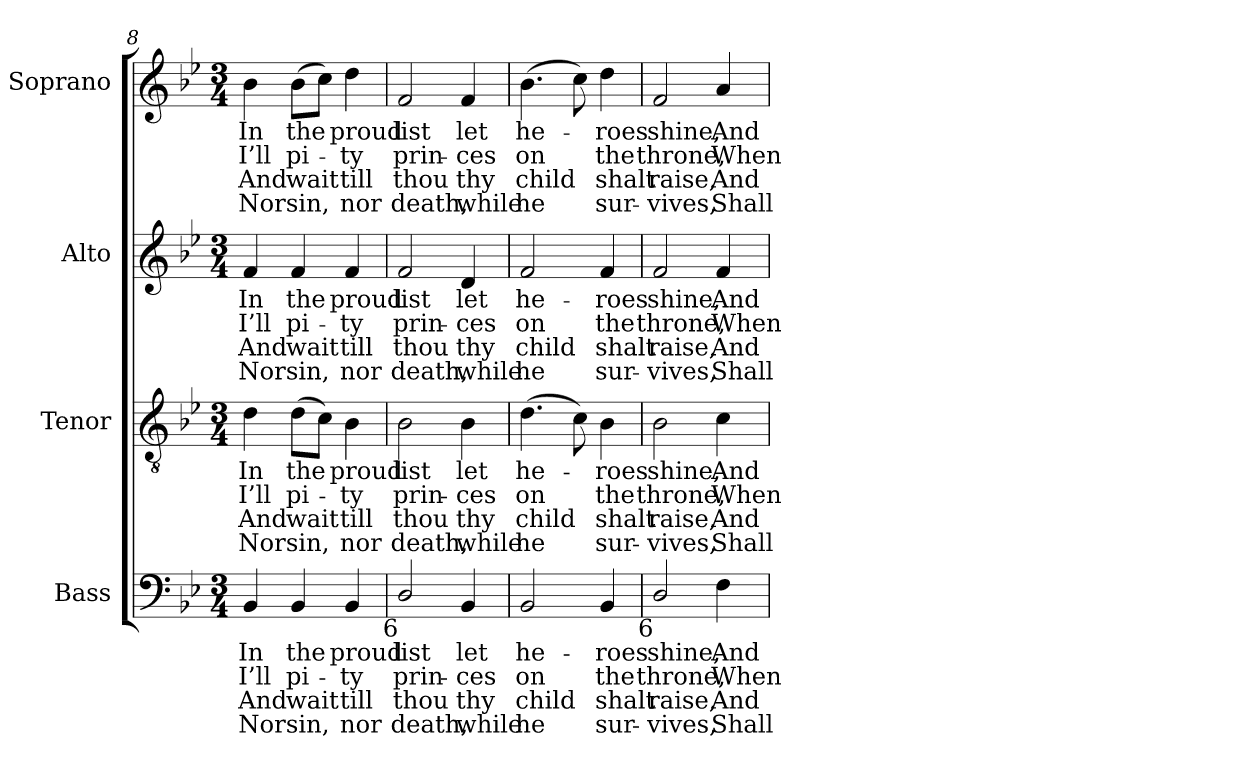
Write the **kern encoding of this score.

**kern	**text	**text	**text	**text	**kern	**text	**text	**text	**text	**kern	**text	**text	**text	**text	**kern	**text	**text	**text	**text
*part4	*part4	*part4	*part4	*part4	*part3	*part3	*part3	*part3	*part3	*part2	*part2	*part2	*part2	*part2	*part1	*part1	*part1	*part1	*part1
*staff4	*staff4	*staff4	*staff4	*staff4	*staff3	*staff3	*staff3	*staff3	*staff3	*staff2	*staff2	*staff2	*staff2	*staff2	*staff1	*staff1	*staff1	*staff1	*staff1
*I"Bass	*	*	*	*	*I"Tenor	*	*	*	*	*I"Alto	*	*	*	*	*I"Soprano	*	*	*	*
*I'B.	*	*	*	*	*I'T.	*	*	*	*	*I'A.	*	*	*	*	*I'S.	*	*	*	*
*clefF4	*	*	*	*	*clefGv2	*	*	*	*	*clefG2	*	*	*	*	*clefG2	*	*	*	*
*	*	*	*	*	*ITrd7c12	*	*	*	*	*	*	*	*	*	*	*	*	*	*
*k[b-e-]	*	*	*	*	*k[b-e-]	*	*	*	*	*k[b-e-]	*	*	*	*	*k[b-e-]	*	*	*	*
*B-:	*	*	*	*	*B-:	*	*	*	*	*B-:	*	*	*	*	*B-:	*	*	*	*
*M3/4	*	*	*	*	*M3/4	*	*	*	*	*M3/4	*	*	*	*	*M3/4	*	*	*	*
=8	=8	=8	=8	=8	=8	=8	=8	=8	=8	=8	=8	=8	=8	=8	=8	=8	=8	=8	=8
!	!LO:LY:b:color=#000000	!LO:LY:b:color=#000000	!LO:LY:b:color=#000000	!LO:LY:b:color=#000000	!	!	!	!	!	!	!	!	!	!	!	!	!	!	!
!	!	!	!	!	!	!LO:LY:b:color=#000000	!LO:LY:b:color=#000000	!LO:LY:b:color=#000000	!LO:LY:b:color=#000000	!	!	!	!	!	!	!	!	!	!
!	!	!	!	!	!	!	!	!	!	!	!LO:LY:b:color=#000000	!LO:LY:b:color=#000000	!LO:LY:b:color=#000000	!LO:LY:b:color=#000000	!	!	!	!	!
!	!	!	!	!	!	!	!	!	!	!	!	!	!	!	!	!LO:LY:b:color=#000000	!LO:LY:b:color=#000000	!LO:LY:b:color=#000000	!LO:LY:b:color=#000000
4BB-i/	In	I’ll	And	Nor	4Di\	In	I’ll	And	Nor	4fi/	In	I’ll	And	Nor	4b-i\	In	I’ll	And	Nor
!	!LO:LY:b:color=#000000	!LO:LY:b:color=#000000	!LO:LY:b:color=#000000	!LO:LY:b:color=#000000	!	!	!	!	!	!	!	!	!	!	!	!	!	!	!
!	!	!	!	!	!	!LO:LY:b:color=#000000	!LO:LY:b:color=#000000	!LO:LY:b:color=#000000	!LO:LY:b:color=#000000	!	!	!	!	!	!	!	!	!	!
!	!	!	!	!	!	!	!	!	!	!	!LO:LY:b:color=#000000	!LO:LY:b:color=#000000	!LO:LY:b:color=#000000	!LO:LY:b:color=#000000	!	!	!	!	!
!	!	!	!	!	!	!	!	!	!	!	!	!	!	!	!	!LO:LY:b:color=#000000	!LO:LY:b:color=#000000	!LO:LY:b:color=#000000	!LO:LY:b:color=#000000
4BB-i/	the	pi-	wait	sin,	(8Di\L	the	pi-	wait	sin,	4fi/	the	pi-	wait	sin,	(8b-i\L	the	pi-	wait	sin,
.	.	.	.	.	8Ci\J)	.	.	.	.	.	.	.	.	.	8cci\J)	.	.	.	.
!	!LO:LY:b:color=#000000	!LO:LY:b:color=#000000	!LO:LY:b:color=#000000	!LO:LY:b:color=#000000	!	!	!	!	!	!	!	!	!	!	!	!	!	!	!
!	!	!	!	!	!	!LO:LY:b:color=#000000	!LO:LY:b:color=#000000	!LO:LY:b:color=#000000	!LO:LY:b:color=#000000	!	!	!	!	!	!	!	!	!	!
!	!	!	!	!	!	!	!	!	!	!	!LO:LY:b:color=#000000	!LO:LY:b:color=#000000	!LO:LY:b:color=#000000	!LO:LY:b:color=#000000	!	!	!	!	!
!	!	!	!	!	!	!	!	!	!	!	!	!	!	!	!	!LO:LY:b:color=#000000	!LO:LY:b:color=#000000	!LO:LY:b:color=#000000	!LO:LY:b:color=#000000
4BB-i/	proud	-ty	till	nor	4BB-i\	proud	-ty	till	nor	4fi/	proud	-ty	till	nor	4ddi\	proud	-ty	till	nor
!!LO:LB:g=z
=9	=9	=9	=9	=9	=9	=9	=9	=9	=9	=9	=9	=9	=9	=9	=9	=9	=9	=9	=9
!	!LO:LY:b:color=#000000	!LO:LY:b:color=#000000	!LO:LY:b:color=#000000	!LO:LY:b:color=#000000	!	!	!	!	!	!	!	!	!	!	!	!	!	!	!
!	!	!	!	!	!	!LO:LY:b:color=#000000	!LO:LY:b:color=#000000	!LO:LY:b:color=#000000	!LO:LY:b:color=#000000	!	!	!	!	!	!	!	!	!	!
!	!	!	!	!	!	!	!	!	!	!	!LO:LY:b:color=#000000	!LO:LY:b:color=#000000	!LO:LY:b:color=#000000	!LO:LY:b:color=#000000	!	!	!	!	!
!LO:TX:b:rj:t=6	!	!	!	!	!	!	!	!	!	!	!	!	!	!	!	!	!	!	!
!	!	!	!	!	!	!	!	!	!	!	!	!	!	!	!	!LO:LY:b:color=#000000	!LO:LY:b:color=#000000	!LO:LY:b:color=#000000	!LO:LY:b:color=#000000
2Di/	list	prin-	thou	death,	2BB-i\	list	prin-	thou	death,	2fi/	list	prin-	thou	death,	2fi/	list	prin-	thou	death,
!	!LO:LY:b:color=#000000	!LO:LY:b:color=#000000	!LO:LY:b:color=#000000	!LO:LY:b:color=#000000	!	!	!	!	!	!	!	!	!	!	!	!	!	!	!
!	!	!	!	!	!	!LO:LY:b:color=#000000	!LO:LY:b:color=#000000	!LO:LY:b:color=#000000	!LO:LY:b:color=#000000	!	!	!	!	!	!	!	!	!	!
!	!	!	!	!	!	!	!	!	!	!	!LO:LY:b:color=#000000	!LO:LY:b:color=#000000	!LO:LY:b:color=#000000	!LO:LY:b:color=#000000	!	!	!	!	!
!	!	!	!	!	!	!	!	!	!	!	!	!	!	!	!	!LO:LY:b:color=#000000	!LO:LY:b:color=#000000	!LO:LY:b:color=#000000	!LO:LY:b:color=#000000
4BB-i/	let	-ces	thy	while	4BB-i\	let	-ces	thy	while	4di/	let	-ces	thy	while	4fi/	let	-ces	thy	while
=10	=10	=10	=10	=10	=10	=10	=10	=10	=10	=10	=10	=10	=10	=10	=10	=10	=10	=10	=10
!	!LO:LY:b:color=#000000	!LO:LY:b:color=#000000	!LO:LY:b:color=#000000	!LO:LY:b:color=#000000	!	!	!	!	!	!	!	!	!	!	!	!	!	!	!
!	!	!	!	!	!	!LO:LY:b:color=#000000	!LO:LY:b:color=#000000	!LO:LY:b:color=#000000	!LO:LY:b:color=#000000	!	!	!	!	!	!	!	!	!	!
!	!	!	!	!	!	!	!	!	!	!	!LO:LY:b:color=#000000	!LO:LY:b:color=#000000	!LO:LY:b:color=#000000	!LO:LY:b:color=#000000	!	!	!	!	!
!	!	!	!	!	!	!	!	!	!	!	!	!	!	!	!	!LO:LY:b:color=#000000	!LO:LY:b:color=#000000	!LO:LY:b:color=#000000	!LO:LY:b:color=#000000
2BB-i/	he-	on	child	he	(4.Di\	he-	on	child	he	2fi/	he-	on	child	he	(4.b-i\	he-	on	child	he
.	.	.	.	.	8Ci\)	.	.	.	.	.	.	.	.	.	8cci\)	.	.	.	.
!	!LO:LY:b:color=#000000	!LO:LY:b:color=#000000	!LO:LY:b:color=#000000	!LO:LY:b:color=#000000	!	!	!	!	!	!	!	!	!	!	!	!	!	!	!
!	!	!	!	!	!	!LO:LY:b:color=#000000	!LO:LY:b:color=#000000	!LO:LY:b:color=#000000	!LO:LY:b:color=#000000	!	!	!	!	!	!	!	!	!	!
!	!	!	!	!	!	!	!	!	!	!	!LO:LY:b:color=#000000	!LO:LY:b:color=#000000	!LO:LY:b:color=#000000	!LO:LY:b:color=#000000	!	!	!	!	!
!	!	!	!	!	!	!	!	!	!	!	!	!	!	!	!	!LO:LY:b:color=#000000	!LO:LY:b:color=#000000	!LO:LY:b:color=#000000	!LO:LY:b:color=#000000
4BB-i/	-roes	the	shalt	sur-	4BB-i\	-roes	the	shalt	sur-	4fi/	-roes	the	shalt	sur-	4ddi\	-roes	the	shalt	sur-
=11	=11	=11	=11	=11	=11	=11	=11	=11	=11	=11	=11	=11	=11	=11	=11	=11	=11	=11	=11
!	!LO:LY:b:color=#000000	!LO:LY:b:color=#000000	!LO:LY:b:color=#000000	!LO:LY:b:color=#000000	!	!	!	!	!	!	!	!	!	!	!	!	!	!	!
!	!	!	!	!	!	!LO:LY:b:color=#000000	!LO:LY:b:color=#000000	!LO:LY:b:color=#000000	!LO:LY:b:color=#000000	!	!	!	!	!	!	!	!	!	!
!	!	!	!	!	!	!	!	!	!	!	!LO:LY:b:color=#000000	!LO:LY:b:color=#000000	!LO:LY:b:color=#000000	!LO:LY:b:color=#000000	!	!	!	!	!
!LO:TX:b:rj:t=6	!	!	!	!	!	!	!	!	!	!	!	!	!	!	!	!	!	!	!
!	!	!	!	!	!	!	!	!	!	!	!	!	!	!	!	!LO:LY:b:color=#000000	!LO:LY:b:color=#000000	!LO:LY:b:color=#000000	!LO:LY:b:color=#000000
2Di/	shine,	throne,	-raise,	vives,	2BB-i\	shine,	throne,	-raise,	vives,	2fi/	shine,	throne,	-raise,	vives,	2fi/	shine,	throne,	-raise,	vives,
!	!LO:LY:b:color=#000000	!LO:LY:b:color=#000000	!LO:LY:b:color=#000000	!LO:LY:b:color=#000000	!	!	!	!	!	!	!	!	!	!	!	!	!	!	!
!	!	!	!	!	!	!LO:LY:b:color=#000000	!LO:LY:b:color=#000000	!LO:LY:b:color=#000000	!LO:LY:b:color=#000000	!	!	!	!	!	!	!	!	!	!
!	!	!	!	!	!	!	!	!	!	!	!LO:LY:b:color=#000000	!LO:LY:b:color=#000000	!LO:LY:b:color=#000000	!LO:LY:b:color=#000000	!	!	!	!	!
!	!	!	!	!	!	!	!	!	!	!	!	!	!	!	!	!LO:LY:b:color=#000000	!LO:LY:b:color=#000000	!LO:LY:b:color=#000000	!LO:LY:b:color=#000000
4Fi\	And	When	And	Shall	4Ci\	And	When	And	Shall	4fi/	And	When	And	Shall	4ai/	And	When	And	Shall
=	=	=	=	=	=	=	=	=	=	=	=	=	=	=	=	=	=	=	=
*-	*-	*-	*-	*-	*-	*-	*-	*-	*-	*-	*-	*-	*-	*-	*-	*-	*-	*-	*-
